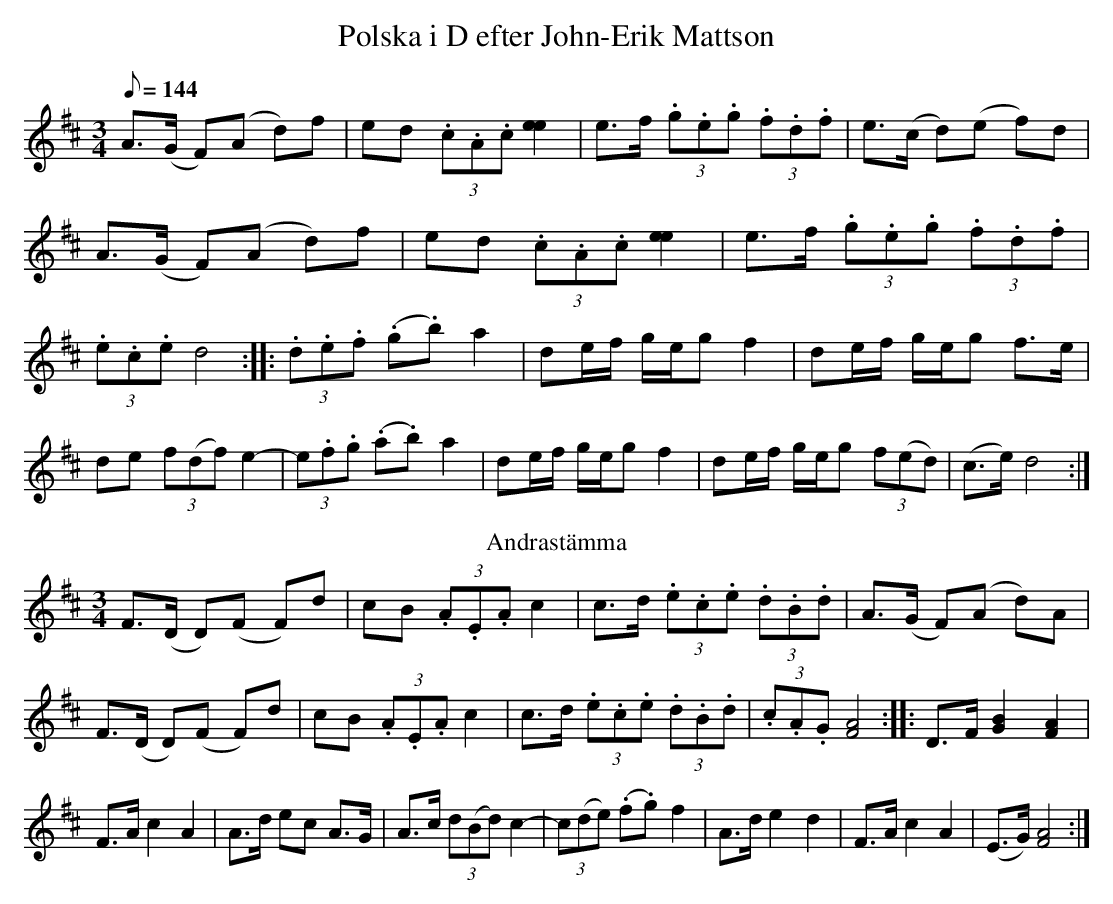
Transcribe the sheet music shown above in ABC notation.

X:1
T:Polska i D efter John-Erik Mattson
M:3/4
L:1/8
Q:144
K:D
A>(G F)(A d)f|ed (3.c.A.c [e2e2]|e>f (3.g.e.g (3.f.d.f|e>(c d)(e f)d|\
A>(G F)(A d)f|ed (3.c.A.c [e2e2]|e>f (3.g.e.g (3.f.d.f|(3.e.c.e d4::\
(3.d.e.f (.g.b) a2|de/f/ g/e/g f2|de/f/ g/e/g f>e|de (3f(df) e2-|\
(3e.f.g (.a.b) a2|de/f/ g/e/g f2|de/f/ g/e/g (3f(ed)|(c>e) d4:|\
T:Andrastämma
F>(D D)(F F)d|cB (3.A.E.A c2|c>d (3.e.c.e (3.d.B.d|A>(G F)(A d)A|\
F>(D D)(F F)d|cB (3.A.E.A c2|c>d (3.e.c.e (3.d.B.d|(3.c.A.G [F4A4]::\
D>F [G2B2] [F2A2]|F>A c2 A2|A>d ec A>G|A>c (3d(Bd) c2-|\
(3c(de) (.f.g) f2|A>d e2 d2|F>A c2 A2|(E>G) [F4A4]:|
